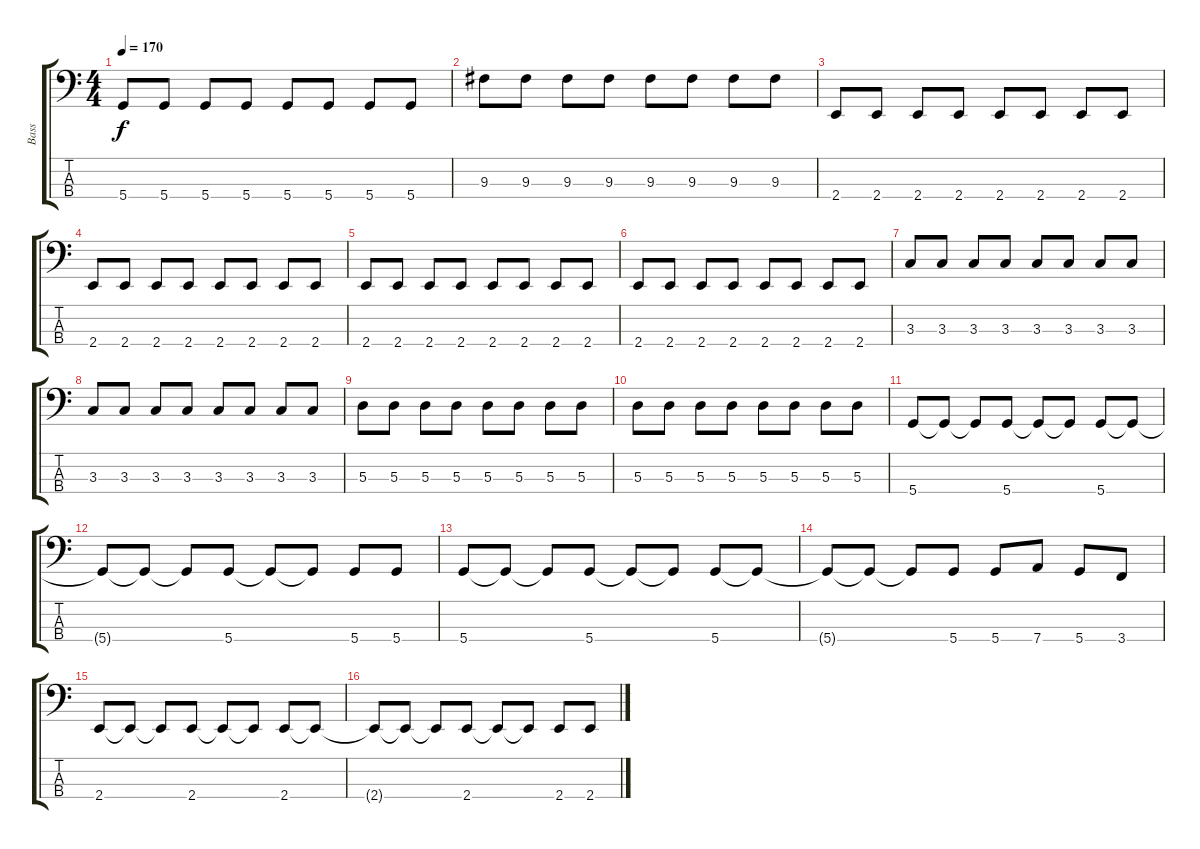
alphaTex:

\track ("Bass" "Bass") {instrument electricbassfinger}
\staff {score tabs}
\tuning (G2 D2 A1 D1) {hide}
\ts (4 4)
\tempo 170
\clef f4
\ks c
5.4.8{dy f} 5.4.8 5.4.8 5.4.8 5.4.8 5.4.8 5.4.8 5.4.8 |
9.3.8 9.3.8 9.3.8 9.3.8 9.3.8 9.3.8 9.3.8 9.3.8 |
2.4.8 2.4.8 2.4.8 2.4.8 2.4.8 2.4.8 2.4.8 2.4.8 |
2.4.8 2.4.8 2.4.8 2.4.8 2.4.8 2.4.8 2.4.8 2.4.8 |
2.4.8 2.4.8 2.4.8 2.4.8 2.4.8 2.4.8 2.4.8 2.4.8 |
2.4.8 2.4.8 2.4.8 2.4.8 2.4.8 2.4.8 2.4.8 2.4.8 |
3.3.8 3.3.8 3.3.8 3.3.8 3.3.8 3.3.8 3.3.8 3.3.8 |
3.3.8 3.3.8 3.3.8 3.3.8 3.3.8 3.3.8 3.3.8 3.3.8 |
5.3.8 5.3.8 5.3.8 5.3.8 5.3.8 5.3.8 5.3.8 5.3.8 |
5.3.8 5.3.8 5.3.8 5.3.8 5.3.8 5.3.8 5.3.8 5.3.8 |
5.4.8 5.4{t}.8 5.4{t}.8 5.4.8 5.4{t}.8 5.4{t}.8 5.4.8 5.4{t}.8 |
5.4{t}.8 5.4{t}.8 5.4{t}.8 5.4.8 5.4{t}.8 5.4{t}.8 5.4.8 5.4.8 |
5.4.8 5.4{t}.8 5.4{t}.8 5.4.8 5.4{t}.8 5.4{t}.8 5.4.8 5.4{t}.8 |
5.4{t}.8 5.4{t}.8 5.4{t}.8 5.4.8 5.4.8 7.4.8 5.4.8 3.4.8 |
2.4.8 2.4{t}.8 2.4{t}.8 2.4.8 2.4{t}.8 2.4{t}.8 2.4.8 2.4{t}.8 |
2.4{t}.8 2.4{t}.8 2.4{t}.8 2.4.8 2.4{t}.8 2.4{t}.8 2.4.8 2.4.8
